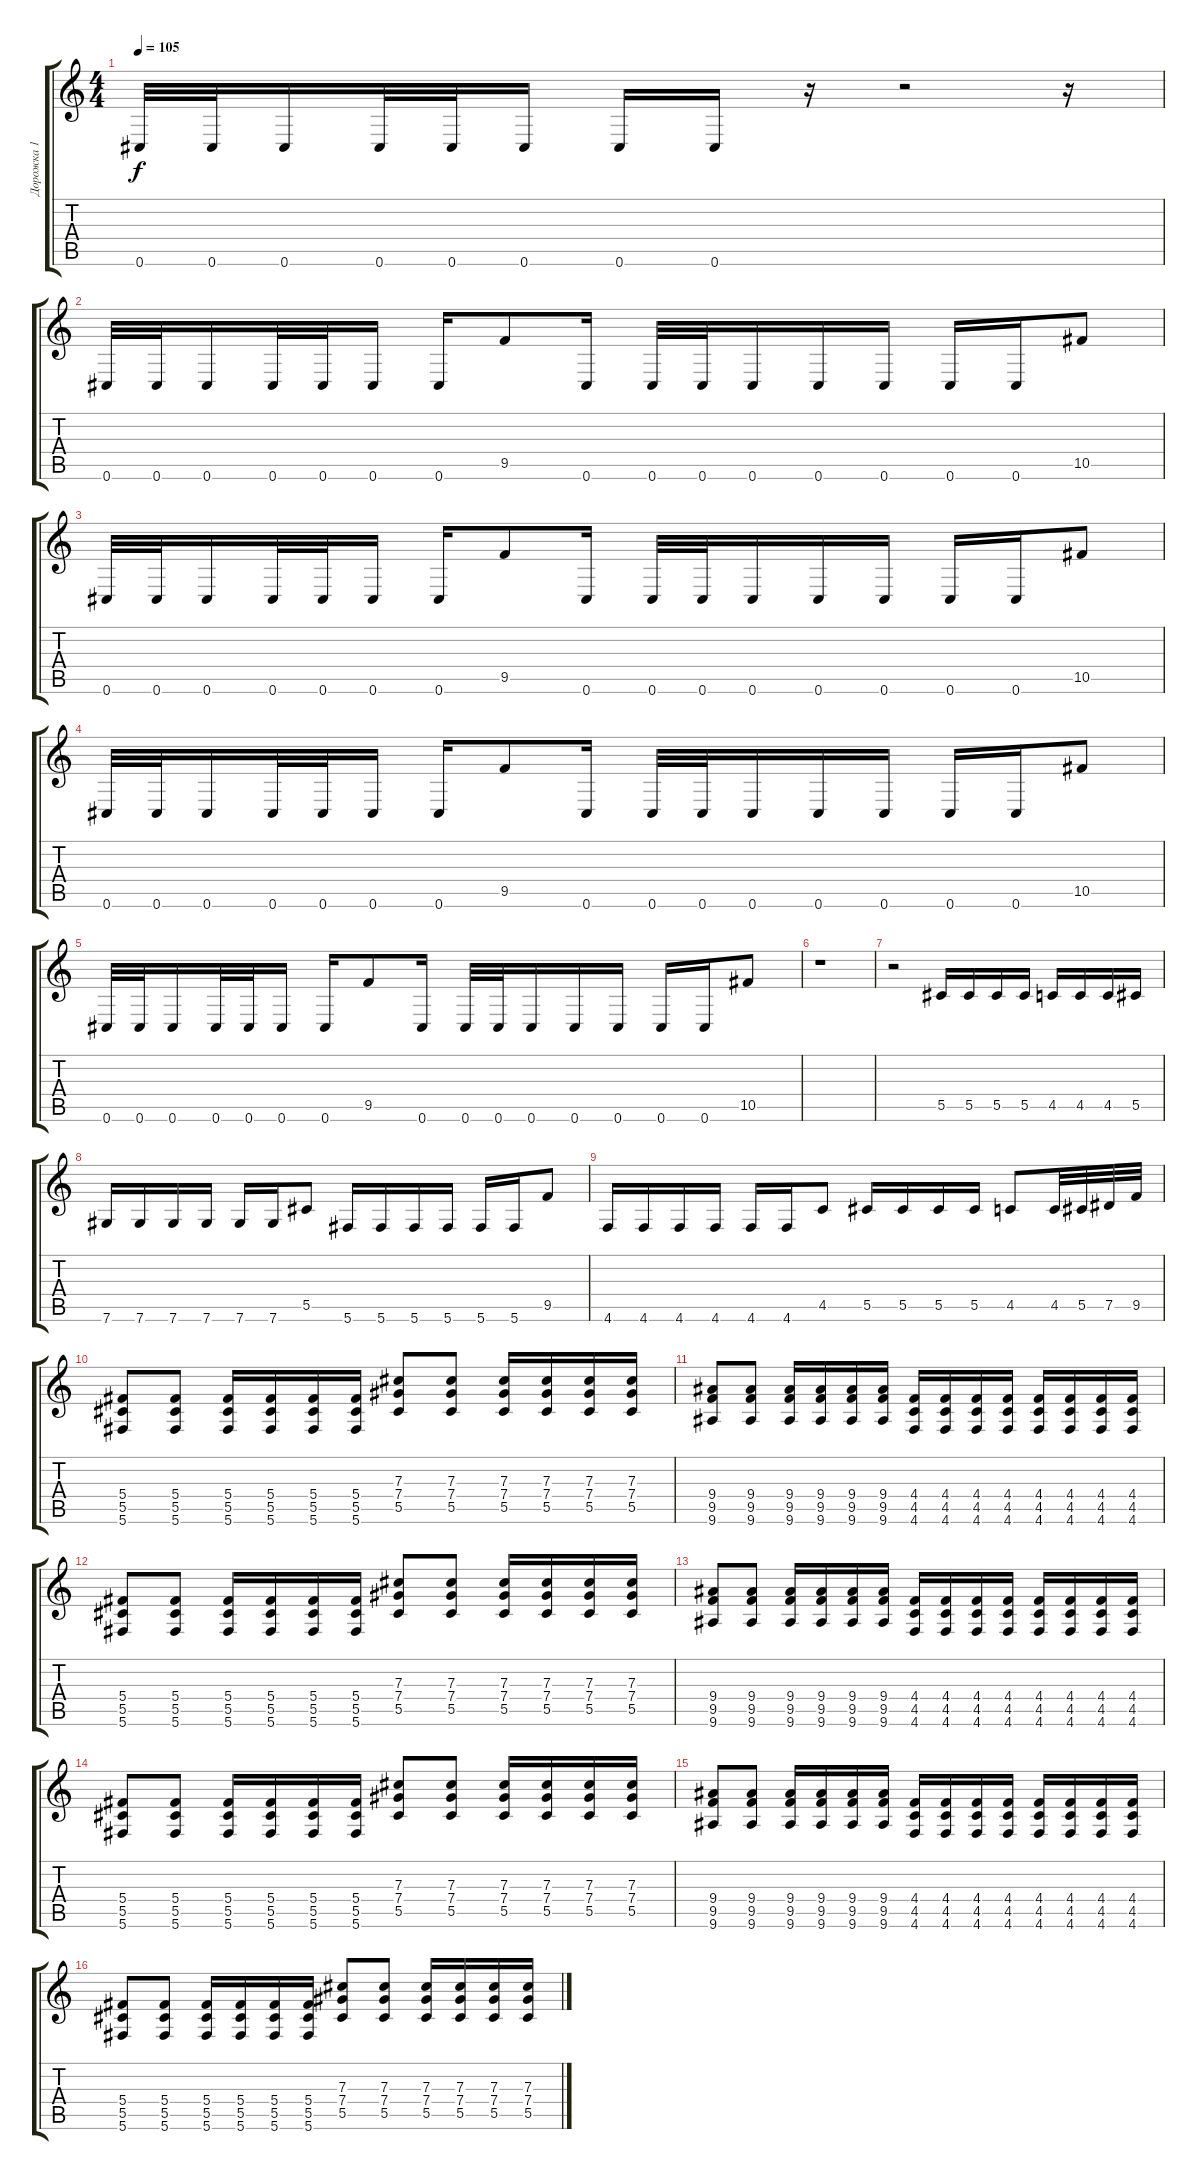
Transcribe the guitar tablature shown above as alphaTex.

\track ("Дорожка 1" "Дорожка 1") {instrument distortionguitar}
\staff {score tabs}
\tuning (Eb4 Bb3 Gb3 Db3 Ab2 Db2) {hide}
\ts (4 4)
\tempo 105
\clef g2
\ks c
0.6.32{dy f} 0.6.32 0.6.16 0.6.32 0.6.32 0.6.16 0.6.16 0.6.16 r.16 r.2 r.16 |
0.6.32 0.6.32 0.6.16 0.6.32 0.6.32 0.6.16 0.6.16 9.5.8 0.6.16 0.6.32 0.6.32 0.6.16 0.6.16 0.6.16 0.6.16 0.6.16 10.5.8 |
0.6.32 0.6.32 0.6.16 0.6.32 0.6.32 0.6.16 0.6.16 9.5.8 0.6.16 0.6.32 0.6.32 0.6.16 0.6.16 0.6.16 0.6.16 0.6.16 10.5.8 |
0.6.32 0.6.32 0.6.16 0.6.32 0.6.32 0.6.16 0.6.16 9.5.8 0.6.16 0.6.32 0.6.32 0.6.16 0.6.16 0.6.16 0.6.16 0.6.16 10.5.8 |
0.6.32 0.6.32 0.6.16 0.6.32 0.6.32 0.6.16 0.6.16 9.5.8 0.6.16 0.6.32 0.6.32 0.6.16 0.6.16 0.6.16 0.6.16 0.6.16 10.5.8 |
r.1 |
r.2 5.5.16 5.5.16 5.5.16 5.5.16 4.5.16 4.5.16 4.5.16 5.5.16 |
7.6.16 7.6.16 7.6.16 7.6.16 7.6.16 7.6.16 5.5.8 5.6.16 5.6.16 5.6.16 5.6.16 5.6.16 5.6.16 9.5.8 |
4.6.16 4.6.16 4.6.16 4.6.16 4.6.16 4.6.16 4.5.8 5.5.16 5.5.16 5.5.16 5.5.16 4.5.8 4.5.32 5.5.32 7.5.32 9.5.32 |
(5.4 5.5 5.6).8 (5.4 5.5 5.6).8 (5.4 5.5 5.6).16 (5.4 5.5 5.6).16 (5.4 5.5 5.6).16 (5.4 5.5 5.6).16 (7.3 7.4 5.5).8 (7.3 7.4 5.5).8 (7.3 7.4 5.5).16 (7.3 7.4 5.5).16 (7.3 7.4 5.5).16 (7.3 7.4 5.5).16 |
(9.4 9.5 9.6).8 (9.4 9.5 9.6).8 (9.4 9.5 9.6).16 (9.4 9.5 9.6).16 (9.4 9.5 9.6).16 (9.4 9.5 9.6).16 (4.4 4.5 4.6).16 (4.4 4.5 4.6).16 (4.4 4.5 4.6).16 (4.4 4.5 4.6).16 (4.4 4.5 4.6).16 (4.4 4.5 4.6).16 (4.4 4.5 4.6).16 (4.4 4.5 4.6).16 |
(5.4 5.5 5.6).8 (5.4 5.5 5.6).8 (5.4 5.5 5.6).16 (5.4 5.5 5.6).16 (5.4 5.5 5.6).16 (5.4 5.5 5.6).16 (7.3 7.4 5.5).8 (7.3 7.4 5.5).8 (7.3 7.4 5.5).16 (7.3 7.4 5.5).16 (7.3 7.4 5.5).16 (7.3 7.4 5.5).16 |
(9.4 9.5 9.6).8 (9.4 9.5 9.6).8 (9.4 9.5 9.6).16 (9.4 9.5 9.6).16 (9.4 9.5 9.6).16 (9.4 9.5 9.6).16 (4.4 4.5 4.6).16 (4.4 4.5 4.6).16 (4.4 4.5 4.6).16 (4.4 4.5 4.6).16 (4.4 4.5 4.6).16 (4.4 4.5 4.6).16 (4.4 4.5 4.6).16 (4.4 4.5 4.6).16 |
(5.4 5.5 5.6).8 (5.4 5.5 5.6).8 (5.4 5.5 5.6).16 (5.4 5.5 5.6).16 (5.4 5.5 5.6).16 (5.4 5.5 5.6).16 (7.3 7.4 5.5).8 (7.3 7.4 5.5).8 (7.3 7.4 5.5).16 (7.3 7.4 5.5).16 (7.3 7.4 5.5).16 (7.3 7.4 5.5).16 |
(9.4 9.5 9.6).8 (9.4 9.5 9.6).8 (9.4 9.5 9.6).16 (9.4 9.5 9.6).16 (9.4 9.5 9.6).16 (9.4 9.5 9.6).16 (4.4 4.5 4.6).16 (4.4 4.5 4.6).16 (4.4 4.5 4.6).16 (4.4 4.5 4.6).16 (4.4 4.5 4.6).16 (4.4 4.5 4.6).16 (4.4 4.5 4.6).16 (4.4 4.5 4.6).16 |
(5.4 5.5 5.6).8 (5.4 5.5 5.6).8 (5.4 5.5 5.6).16 (5.4 5.5 5.6).16 (5.4 5.5 5.6).16 (5.4 5.5 5.6).16 (7.3 7.4 5.5).8 (7.3 7.4 5.5).8 (7.3 7.4 5.5).16 (7.3 7.4 5.5).16 (7.3 7.4 5.5).16 (7.3 7.4 5.5).16
